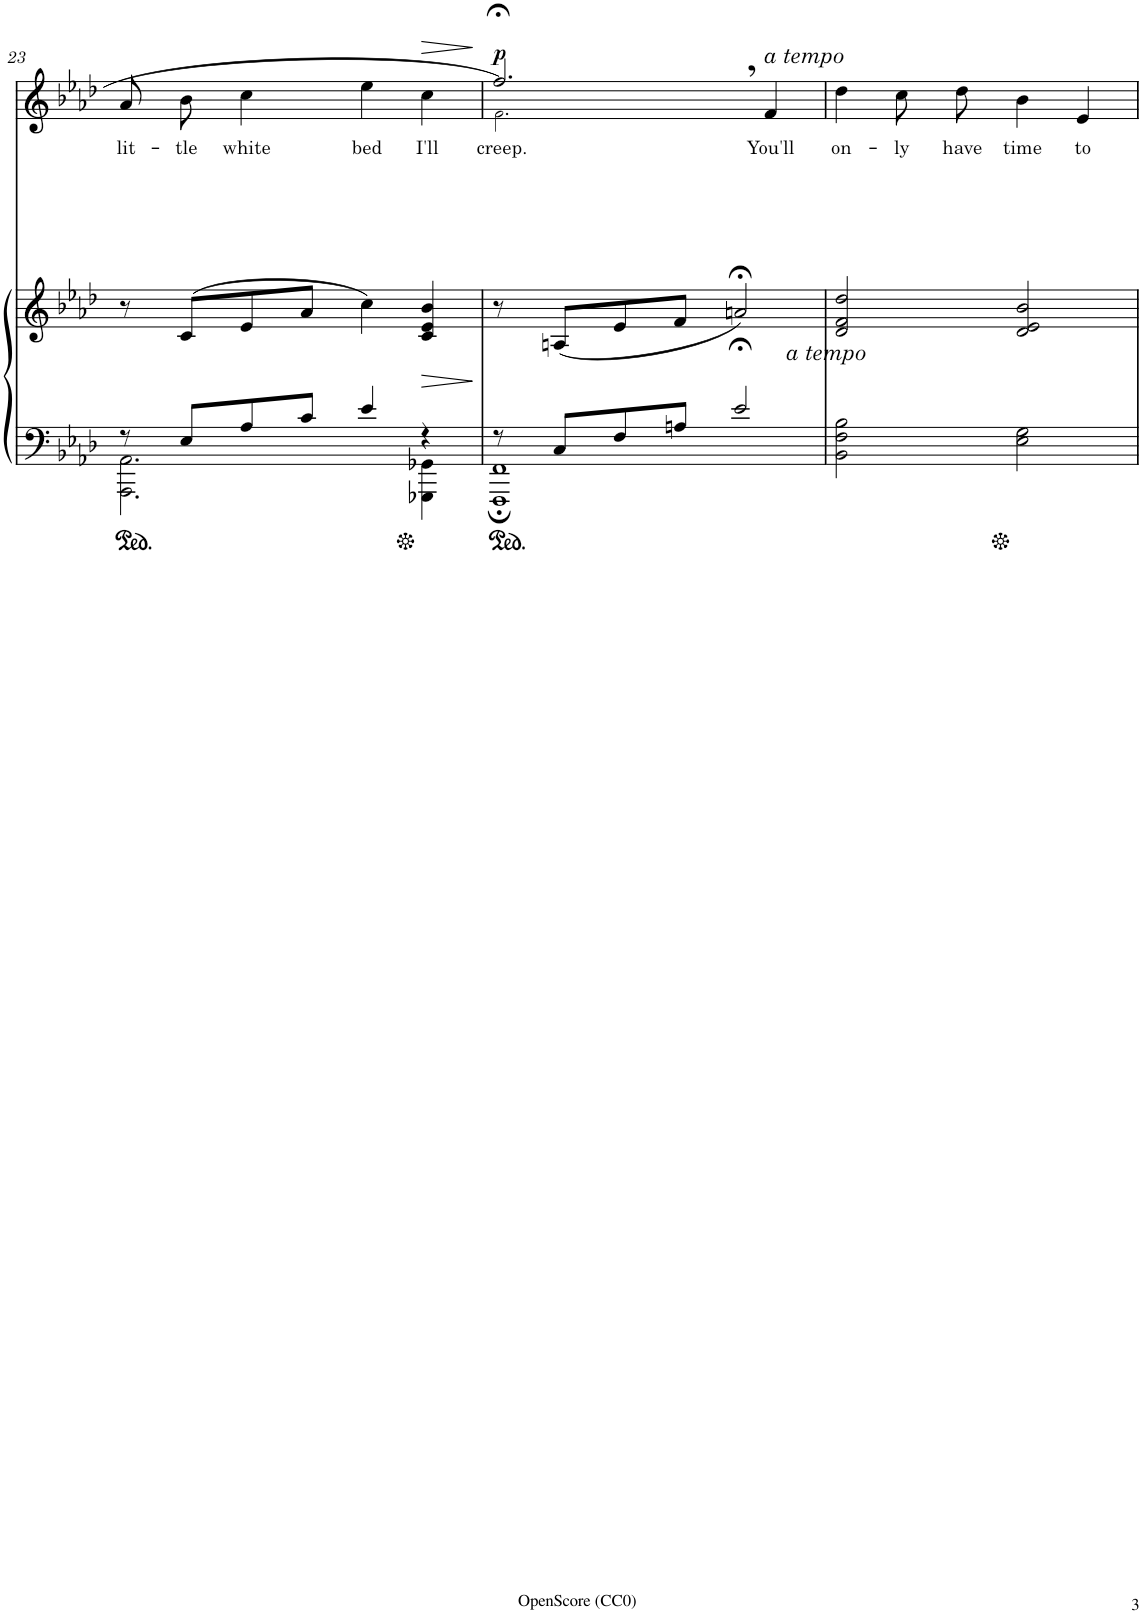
**kern	**kern	**dynam	**kern	**text	**dynam
*part2	*part2	*part2	*part1	*part1	*part1
*staff3	*staff2	*staff2/3	*staff1	*staff1	*staff1
*I"Piano	*	*	*I"Voice	*	*
*I'Pno	*	*	*	*	*
!!LO:PB:g=z
*clefF4	*clefG2	*	*clefG2	*	*
*k[b-e-a-d-]	*k[b-e-a-d-]	*	*k[b-e-a-d-]	*	*
*M4/4	*M4/4	*	*M4/4	*	*
=23	=23	=23	=23	=23	=23
*^	*	*	*	*	*
!	!	!	!	!	!LO:LY:b	!
8r	2.AAA-\ 2.AA-\	8r	.	8a-/L	lit-	.
!	!	!	!	!	!LO:LY:b	!
8E-/L	.	(8c/L	.	8b-/J	-tle	.
!	!	!	!	!	!LO:LY:b	!
8A-/	.	8e-/	.	4cc\	white	.
8c/J	.	8a-/J	.	.	.	.
!	!	!	!	!	!LO:LY:b	!
4e-/	.	4cc\)	.	4ee-\	bed	.
!	!	!	!LO:HP:b	!	!LO:LY:b	!LO:HP:b
4r	4GGG-X\ 4GG-X\	4c/ 4e-/ 4b-/	>	4cc\	I'll	>
*v	*v	*	*	*	*	*
.	.	]	.	.	]
=24	=24	=24	=24	=24	=24
*^	*	*	*	*	*
!	!	!	!	!	!LO:LY:b	!LO:DY:a
*	*	*	*	*^	*	*
8r	1FFF; 1FF;	8r	.	2.ff;<,/	2.f\	creep.	p
8C/L	.	(8An/L	.	.	.	.	.
8F/	.	8e-/	.	.	.	.	.
8An/J	.	8f/J	.	.	.	.	.
!	!	!LO:TX:b:i:t=a tempo	!	!	!	!	!
2e-;</	.	2an;</)	.	.	.	.	.
!	!	!	!	!LO:TX:a:i:t=a tempo	!	!	!
!	!	!	!	!	!	!LO:LY:b	!
.	.	.	.	4f/	4ryy	You'll	.
*v	*v	*	*	*	*	*	*
=25	=25	=25	=25	=25	=25	=25
!	!	!	!	!	!LO:LY:b	!
*	*	*	*v	*v	*	*
2BB-\ 2F\ 2B-\	2d-/ 2f/ 2dd-/	.	4dd-\	on-	.
!	!	!	!	!LO:LY:b	!
.	.	.	8cc\L	-ly	.
!	!	!	!	!LO:LY:b	!
.	.	.	8dd-\J	have	.
!	!	!	!	!LO:LY:b	!
2E-\ 2G\	2d-/ 2e-/ 2b-/	.	4b-\	time	.
!	!	!	!	!LO:LY:b	!
.	.	.	4e-/	to	.
=	=	=	=	=	=
*-	*-	*-	*-	*-	*-
